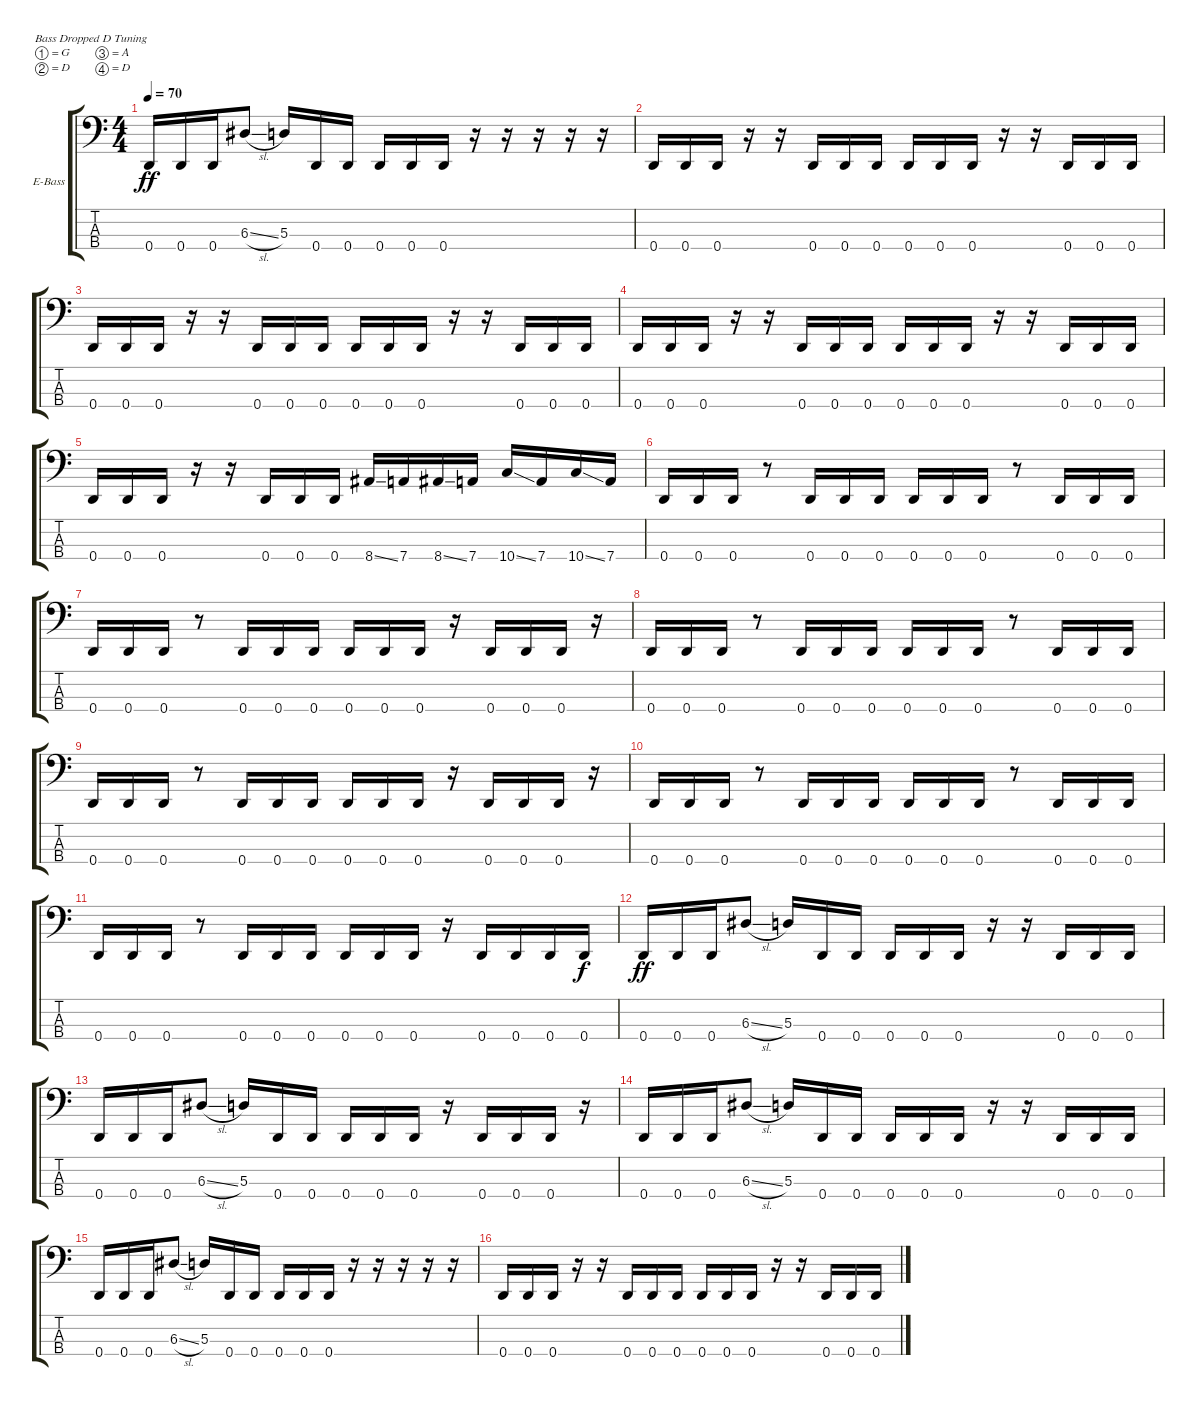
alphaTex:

\bracketExtendMode groupsimilarinstruments
\firstSystemTrackNameOrientation horizontal
\otherSystemsTrackNameOrientation horizontal
\track ("Track 5" "E-Bass") {instrument electricbassfinger}
\staff {score tabs}
\tuning (G2 D2 A1 D1)
\ts (4 4)
\tempo 70
\clef f4
\ks c
0.4.16{dy ff} 0.4.16 0.4.16 6.3{sl}.8 5.3.16 0.4.16 0.4.16 0.4.16 0.4.16 0.4.16 r.16 r.16 r.16 r.16 r.16 |
0.4.16 0.4.16 0.4.16 r.16 r.16 0.4.16 0.4.16 0.4.16 0.4.16 0.4.16 0.4.16 r.16 r.16 0.4.16 0.4.16 0.4.16 |
0.4.16 0.4.16 0.4.16 r.16 r.16 0.4.16 0.4.16 0.4.16 0.4.16 0.4.16 0.4.16 r.16 r.16 0.4.16 0.4.16 0.4.16 |
0.4.16 0.4.16 0.4.16 r.16 r.16 0.4.16 0.4.16 0.4.16 0.4.16 0.4.16 0.4.16 r.16 r.16 0.4.16 0.4.16 0.4.16 |
0.4.16 0.4.16 0.4.16 r.16 r.16 0.4.16 0.4.16 0.4.16 8.4{ss}.16 7.4.16 8.4{ss}.16 7.4.16 10.4{ss}.16 7.4.16 10.4{ss}.16 7.4.16 |
0.4.16 0.4.16 0.4.16 r.8 0.4.16 0.4.16 0.4.16 0.4.16 0.4.16 0.4.16 r.8 0.4.16 0.4.16 0.4.16 |
0.4.16 0.4.16 0.4.16 r.8 0.4.16 0.4.16 0.4.16 0.4.16 0.4.16 0.4.16 r.16 0.4.16 0.4.16 0.4.16 r.16 |
0.4.16 0.4.16 0.4.16 r.8 0.4.16 0.4.16 0.4.16 0.4.16 0.4.16 0.4.16 r.8 0.4.16 0.4.16 0.4.16 |
0.4.16 0.4.16 0.4.16 r.8 0.4.16 0.4.16 0.4.16 0.4.16 0.4.16 0.4.16 r.16 0.4.16 0.4.16 0.4.16 r.16 |
0.4.16 0.4.16 0.4.16 r.8 0.4.16 0.4.16 0.4.16 0.4.16 0.4.16 0.4.16 r.8 0.4.16 0.4.16 0.4.16 |
0.4.16 0.4.16 0.4.16 r.8 0.4.16 0.4.16 0.4.16 0.4.16 0.4.16 0.4.16 r.16 0.4.16 0.4.16 0.4.16 0.4.16{dy f} |
0.4.16{dy ff} 0.4.16 0.4.16 6.3{sl}.8 5.3.16 0.4.16 0.4.16 0.4.16 0.4.16 0.4.16 r.16 r.16 0.4.16 0.4.16 0.4.16 |
0.4.16 0.4.16 0.4.16 6.3{sl}.8 5.3.16 0.4.16 0.4.16 0.4.16 0.4.16 0.4.16 r.16 0.4.16 0.4.16 0.4.16 r.16 |
0.4.16 0.4.16 0.4.16 6.3{sl}.8 5.3.16 0.4.16 0.4.16 0.4.16 0.4.16 0.4.16 r.16 r.16 0.4.16 0.4.16 0.4.16 |
0.4.16 0.4.16 0.4.16 6.3{sl}.8 5.3.16 0.4.16 0.4.16 0.4.16 0.4.16 0.4.16 r.16 r.16 r.16 r.16 r.16 |
0.4.16 0.4.16 0.4.16 r.16 r.16 0.4.16 0.4.16 0.4.16 0.4.16 0.4.16 0.4.16 r.16 r.16 0.4.16 0.4.16 0.4.16
